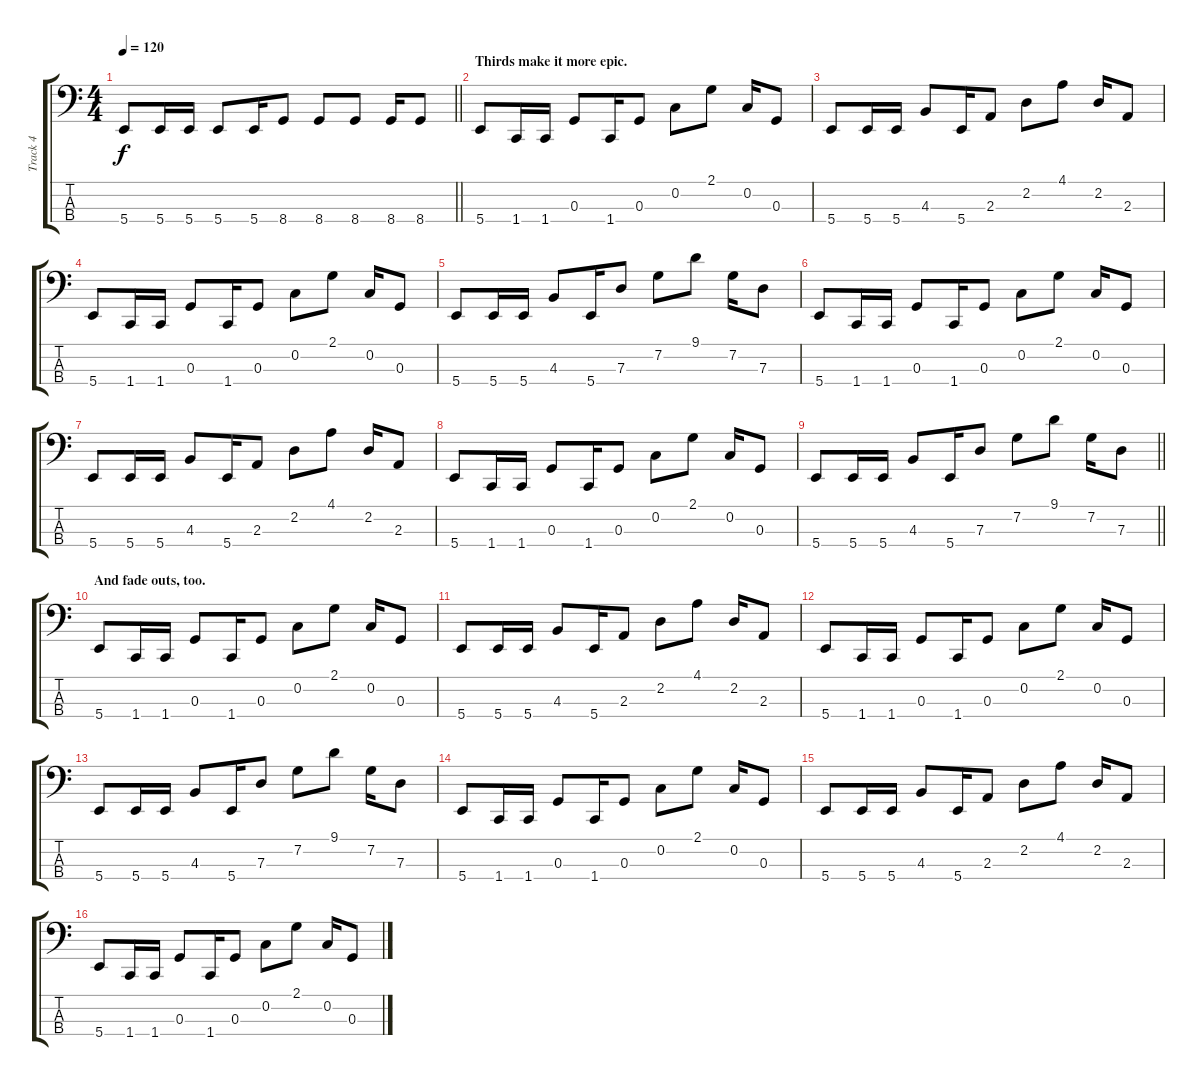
\track ("Track 4" "Track 4") {instrument electricbassfinger}
\staff {score tabs}
\tuning (F2 C2 G1 B0) {hide}
\ts (4 4)
\tempo 120
\clef f4
\barLineRight lightlight
\ks c
5.4.8{dy f} 5.4.16 5.4.16 5.4.8 5.4.16 8.4.8 8.4.8 8.4.8 8.4.16 8.4.8 |
\section ("" "Thirds make it more epic.")
5.4.8 1.4.16 1.4.16 0.3.8 1.4.16 0.3.8 0.2.8 2.1.8 0.2.16 0.3.8 |
5.4.8 5.4.16 5.4.16 4.3.8 5.4.16 2.3.8 2.2.8 4.1.8 2.2.16 2.3.8 |
5.4.8 1.4.16 1.4.16 0.3.8 1.4.16 0.3.8 0.2.8 2.1.8 0.2.16 0.3.8 |
5.4.8 5.4.16 5.4.16 4.3.8 5.4.16 7.3.8 7.2.8 9.1.8 7.2.16 7.3.8 |
5.4.8 1.4.16 1.4.16 0.3.8 1.4.16 0.3.8 0.2.8 2.1.8 0.2.16 0.3.8 |
5.4.8 5.4.16 5.4.16 4.3.8 5.4.16 2.3.8 2.2.8 4.1.8 2.2.16 2.3.8 |
5.4.8 1.4.16 1.4.16 0.3.8 1.4.16 0.3.8 0.2.8 2.1.8 0.2.16 0.3.8 |
\barLineRight lightlight
5.4.8 5.4.16 5.4.16 4.3.8 5.4.16 7.3.8 7.2.8 9.1.8 7.2.16 7.3.8 |
\section ("" "And fade outs, too.")
5.4.8 1.4.16 1.4.16 0.3.8 1.4.16 0.3.8 0.2.8 2.1.8 0.2.16 0.3.8 |
5.4.8 5.4.16 5.4.16 4.3.8 5.4.16 2.3.8 2.2.8 4.1.8 2.2.16 2.3.8 |
5.4.8 1.4.16 1.4.16 0.3.8 1.4.16 0.3.8 0.2.8 2.1.8 0.2.16 0.3.8 |
5.4.8 5.4.16 5.4.16 4.3.8 5.4.16 7.3.8 7.2.8 9.1.8 7.2.16 7.3.8 |
5.4.8 1.4.16 1.4.16 0.3.8 1.4.16 0.3.8 0.2.8 2.1.8 0.2.16 0.3.8 |
5.4.8 5.4.16 5.4.16 4.3.8 5.4.16 2.3.8 2.2.8 4.1.8 2.2.16 2.3.8 |
5.4.8 1.4.16 1.4.16 0.3.8 1.4.16 0.3.8 0.2.8 2.1.8 0.2.16 0.3.8
